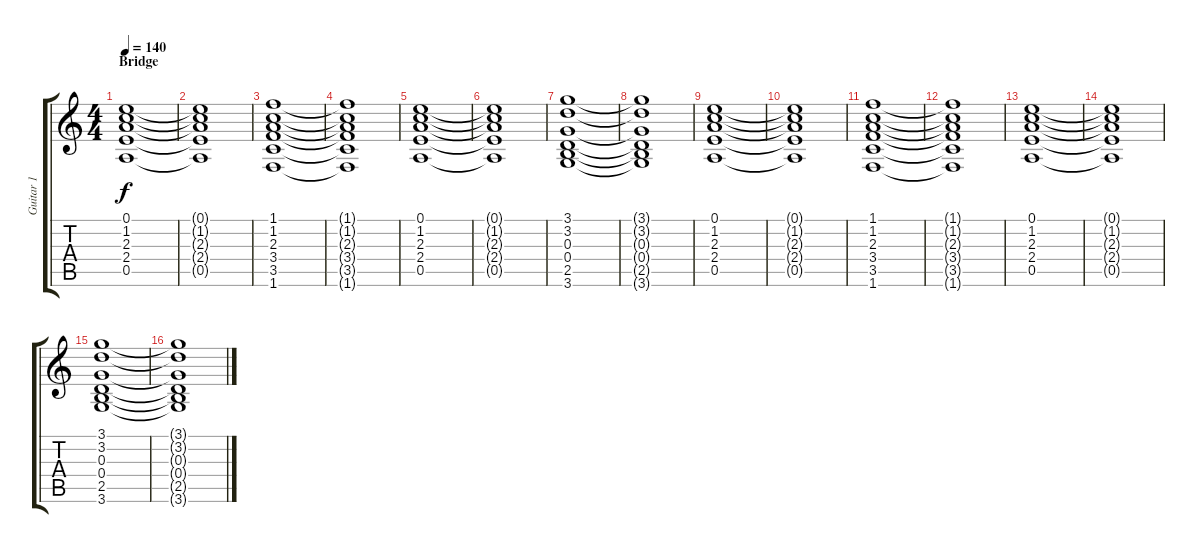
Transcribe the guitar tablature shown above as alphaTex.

\track ("Guitar 1" "Guitar 1") {instrument electricguitarjazz}
\staff {score tabs}
\tuning (E4 B3 G3 D3 A2 E2) {hide}
\ts (4 4)
\section ("" "Bridge")
\tempo 140
\clef g2
\ks c
(0.1 1.2 2.3 2.4 0.5).1{dy f} |
(0.1{t} 1.2{t} 2.3{t} 2.4{t} 0.5{t}).1 |
(1.1 1.2 2.3 3.4 3.5 1.6).1 |
(1.1{t} 1.2{t} 2.3{t} 3.4{t} 3.5{t} 1.6{t}).1 |
(0.1 1.2 2.3 2.4 0.5).1 |
(0.1{t} 1.2{t} 2.3{t} 2.4{t} 0.5{t}).1 |
(3.1 3.2 0.3 0.4 2.5 3.6).1 |
(3.1{t} 3.2{t} 0.3{t} 0.4{t} 2.5{t} 3.6{t}).1 |
(0.1 1.2 2.3 2.4 0.5).1 |
(0.1{t} 1.2{t} 2.3{t} 2.4{t} 0.5{t}).1 |
(1.1 1.2 2.3 3.4 3.5 1.6).1 |
(1.1{t} 1.2{t} 2.3{t} 3.4{t} 3.5{t} 1.6{t}).1 |
(0.1 1.2 2.3 2.4 0.5).1 |
(0.1{t} 1.2{t} 2.3{t} 2.4{t} 0.5{t}).1 |
(3.1 3.2 0.3 0.4 2.5 3.6).1 |
(3.1{t} 3.2{t} 0.3{t} 0.4{t} 2.5{t} 3.6{t}).1
